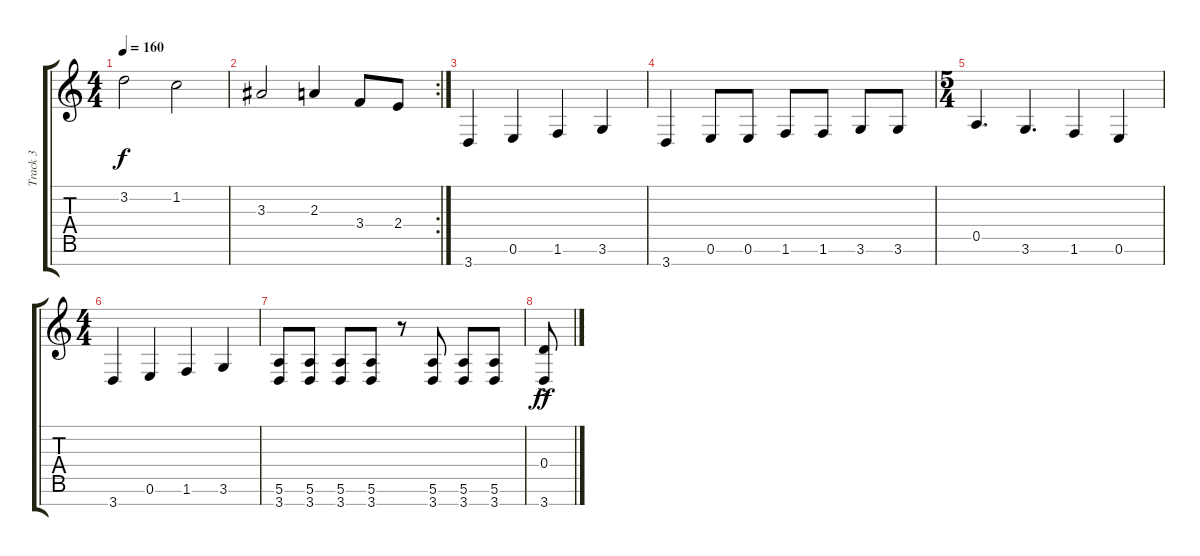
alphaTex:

\track ("Track 3" "Track 3") {instrument contrabass}
\staff {score tabs}
\tuning (E4 B3 G3 D3 A2 E2 B1) {hide}
\ts (4 4)
\tempo 160
\clef g2
\ks c
3.2.2{dy f} 1.2.2 |
\rc 2
3.3.2 2.3.4 3.4.8 2.4.8 |
3.7.4 0.6.4 1.6.4 3.6.4 |
3.7.4 0.6.8 0.6.8 1.6.8 1.6.8 3.6.8 3.6.8 |
\ts (5 4)
0.5.4{d} 3.6.4{d} 1.6.4 0.6.4 |
\ts (4 4)
3.7.4 0.6.4 1.6.4 3.6.4 |
(5.6 3.7).8 (5.6 3.7).8 (5.6 3.7).8 (5.6 3.7).8 r.8 (5.6 3.7).8 (5.6 3.7).8 (5.6 3.7).8 |
(0.4{ac} 3.7{ac}).8{dy ff}
